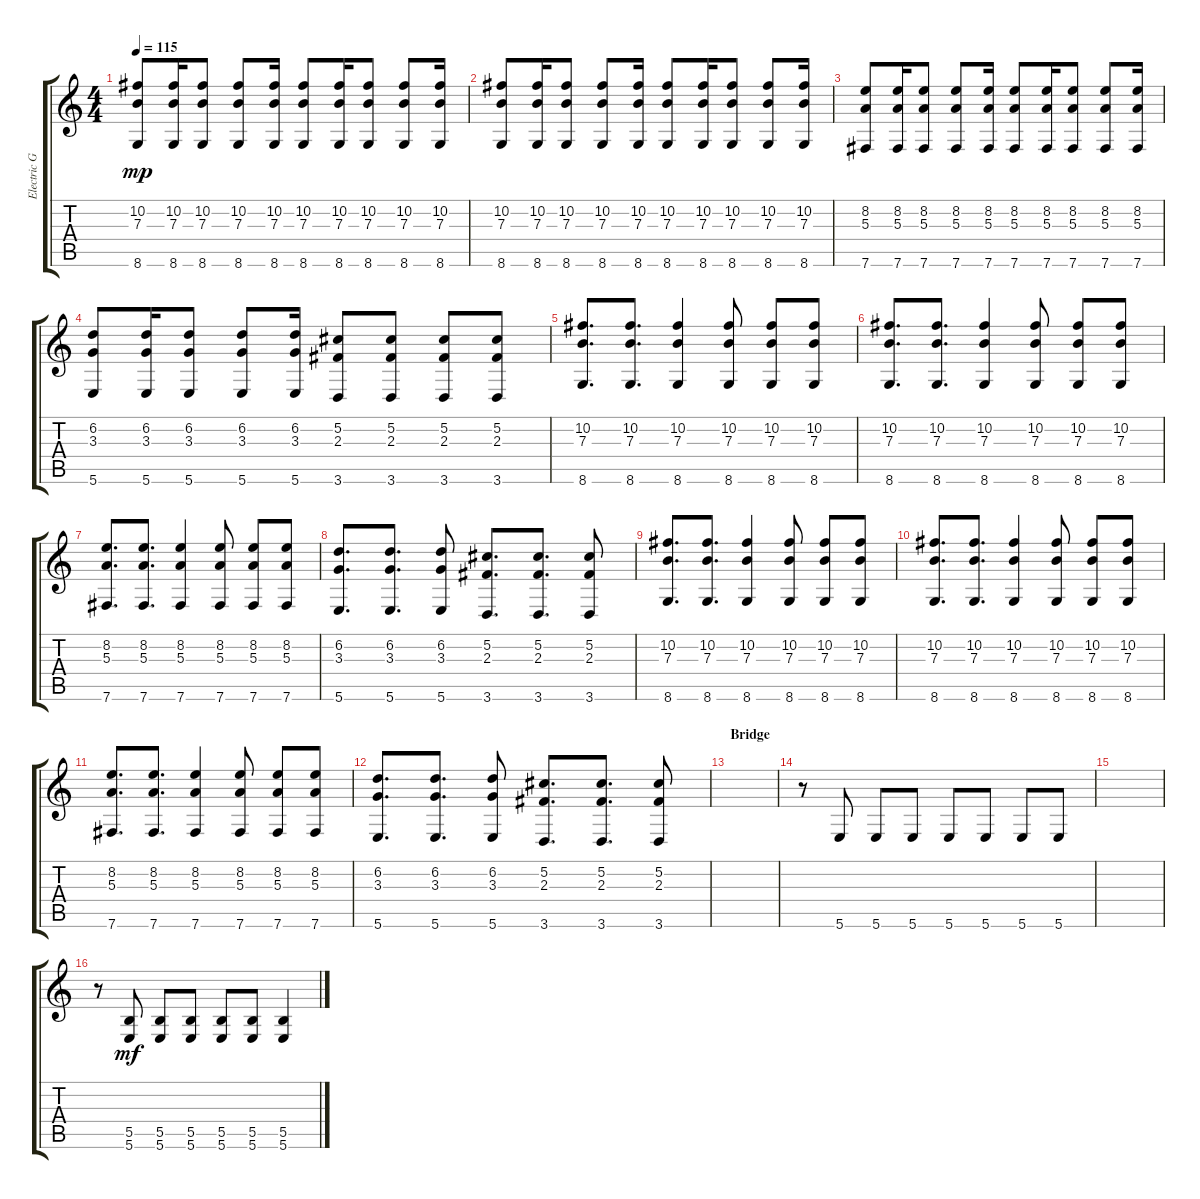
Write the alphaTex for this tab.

\track ("Electric Guitar" "Electric G") {instrument overdrivenguitar}
\staff {score tabs}
\tuning (Db4 Ab3 E3 B2 Gb2 B1) {hide}
\ts (4 4)
\tempo 115
\clef g2
\ks c
(10.2 7.3 8.6).8{dy mp} (10.2 7.3 8.6).16 (10.2 7.3 8.6).8 (10.2 7.3 8.6).8 (10.2 7.3 8.6).16 (10.2 7.3 8.6).8 (10.2 7.3 8.6).16 (10.2 7.3 8.6).8 (10.2 7.3 8.6).8 (10.2 7.3 8.6).16 |
(10.2 7.3 8.6).8 (10.2 7.3 8.6).16 (10.2 7.3 8.6).8 (10.2 7.3 8.6).8 (10.2 7.3 8.6).16 (10.2 7.3 8.6).8 (10.2 7.3 8.6).16 (10.2 7.3 8.6).8 (10.2 7.3 8.6).8 (10.2 7.3 8.6).16 |
(8.2 5.3 7.6).8 (8.2 5.3 7.6).16 (8.2 5.3 7.6).8 (8.2 5.3 7.6).8 (8.2 5.3 7.6).16 (8.2 5.3 7.6).8 (8.2 5.3 7.6).16 (8.2 5.3 7.6).8 (8.2 5.3 7.6).8 (8.2 5.3 7.6).16 |
(6.2 3.3 5.6).8 (6.2 3.3 5.6).16 (6.2 3.3 5.6).8 (6.2 3.3 5.6).8 (6.2 3.3 5.6).16 (5.2 2.3 3.6).8 (5.2 2.3 3.6).8 (5.2 2.3 3.6).8 (5.2 2.3 3.6).8 |
(10.2 7.3 8.6).8{d} (10.2 7.3 8.6).8{d} (10.2 7.3 8.6).4 (10.2 7.3 8.6).8 (10.2 7.3 8.6).8 (10.2 7.3 8.6).8 |
(10.2 7.3 8.6).8{d} (10.2 7.3 8.6).8{d} (10.2 7.3 8.6).4 (10.2 7.3 8.6).8 (10.2 7.3 8.6).8 (10.2 7.3 8.6).8 |
(8.2 5.3 7.6).8{d} (8.2 5.3 7.6).8{d} (8.2 5.3 7.6).4 (8.2 5.3 7.6).8 (8.2 5.3 7.6).8 (8.2 5.3 7.6).8 |
(6.2 3.3 5.6).8{d} (6.2 3.3 5.6).8{d} (6.2 3.3 5.6).8 (5.2 2.3 3.6).8{d} (5.2 2.3 3.6).8{d} (5.2 2.3 3.6).8 |
(10.2 7.3 8.6).8{d} (10.2 7.3 8.6).8{d} (10.2 7.3 8.6).4 (10.2 7.3 8.6).8 (10.2 7.3 8.6).8 (10.2 7.3 8.6).8 |
(10.2 7.3 8.6).8{d} (10.2 7.3 8.6).8{d} (10.2 7.3 8.6).4 (10.2 7.3 8.6).8 (10.2 7.3 8.6).8 (10.2 7.3 8.6).8 |
(8.2 5.3 7.6).8{d} (8.2 5.3 7.6).8{d} (8.2 5.3 7.6).4 (8.2 5.3 7.6).8 (8.2 5.3 7.6).8 (8.2 5.3 7.6).8 |
(6.2 3.3 5.6).8{d} (6.2 3.3 5.6).8{d} (6.2 3.3 5.6).8 (5.2 2.3 3.6).8{d} (5.2 2.3 3.6).8{d} (5.2 2.3 3.6).8 |
\section ("" "Bridge")
|
r.8 5.6.8 5.6.8 5.6.8 5.6.8 5.6.8 5.6.8 5.6.8 |
|
r.8 (5.5 5.6).8{dy mf} (5.5 5.6).8 (5.5 5.6).8 (5.5 5.6).8 (5.5 5.6).8 (5.5 5.6).4
